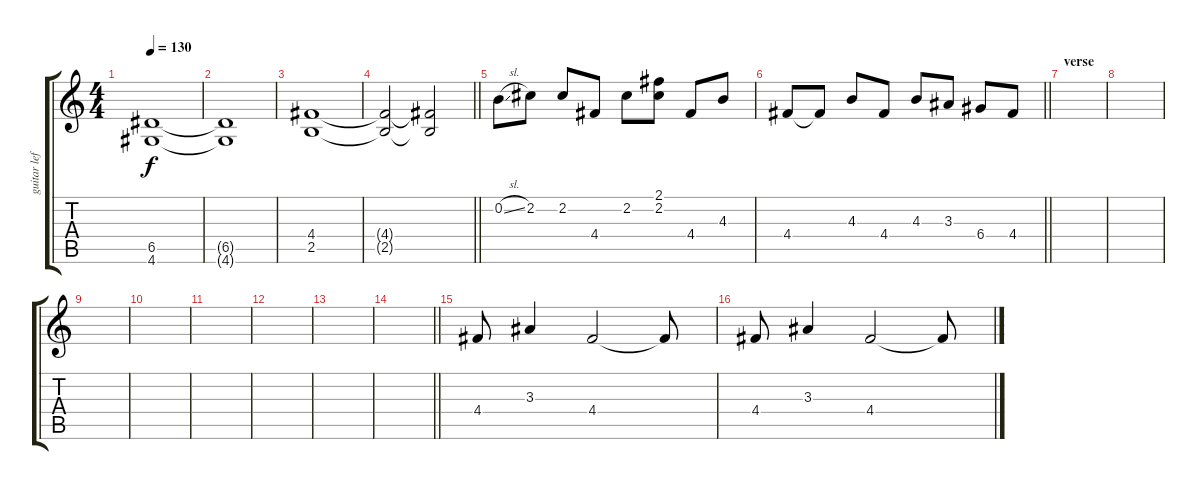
\track ("guitar left _center" "guitar lef") {instrument acousticguitarnylon}
\staff {score tabs}
\tuning (E4 B3 G3 D3 A2 E2) {hide}
\ts (4 4)
\tempo 130
\clef g2
\ks c
(6.5 4.6).1{dy f} |
(6.5{t} 4.6{t}).1 |
(4.4 2.5).1 |
\barLineRight lightlight
(4.4{t} 2.5{t}).2 (4.4{t} 2.5{t}).2{volume 0} |
0.2{sl}.8{volume 14 instrument acousticguitarnylon} 2.2.8 2.2.8 4.4.8 2.2.8 (2.1 2.2).8 4.4.8 4.3.8 |
\barLineRight lightlight
4.4.8 4.4{t}.8 4.3.8 4.4.8 4.3.8 3.3.8 6.4.8 4.4.8 |
\section ("" "verse")
|
|
|
|
|
|
|
\barLineRight lightlight
|
4.4.8 3.3.4 4.4.2 4.4{t}.8 |
4.4.8 3.3.4 4.4.2 4.4{t}.8
